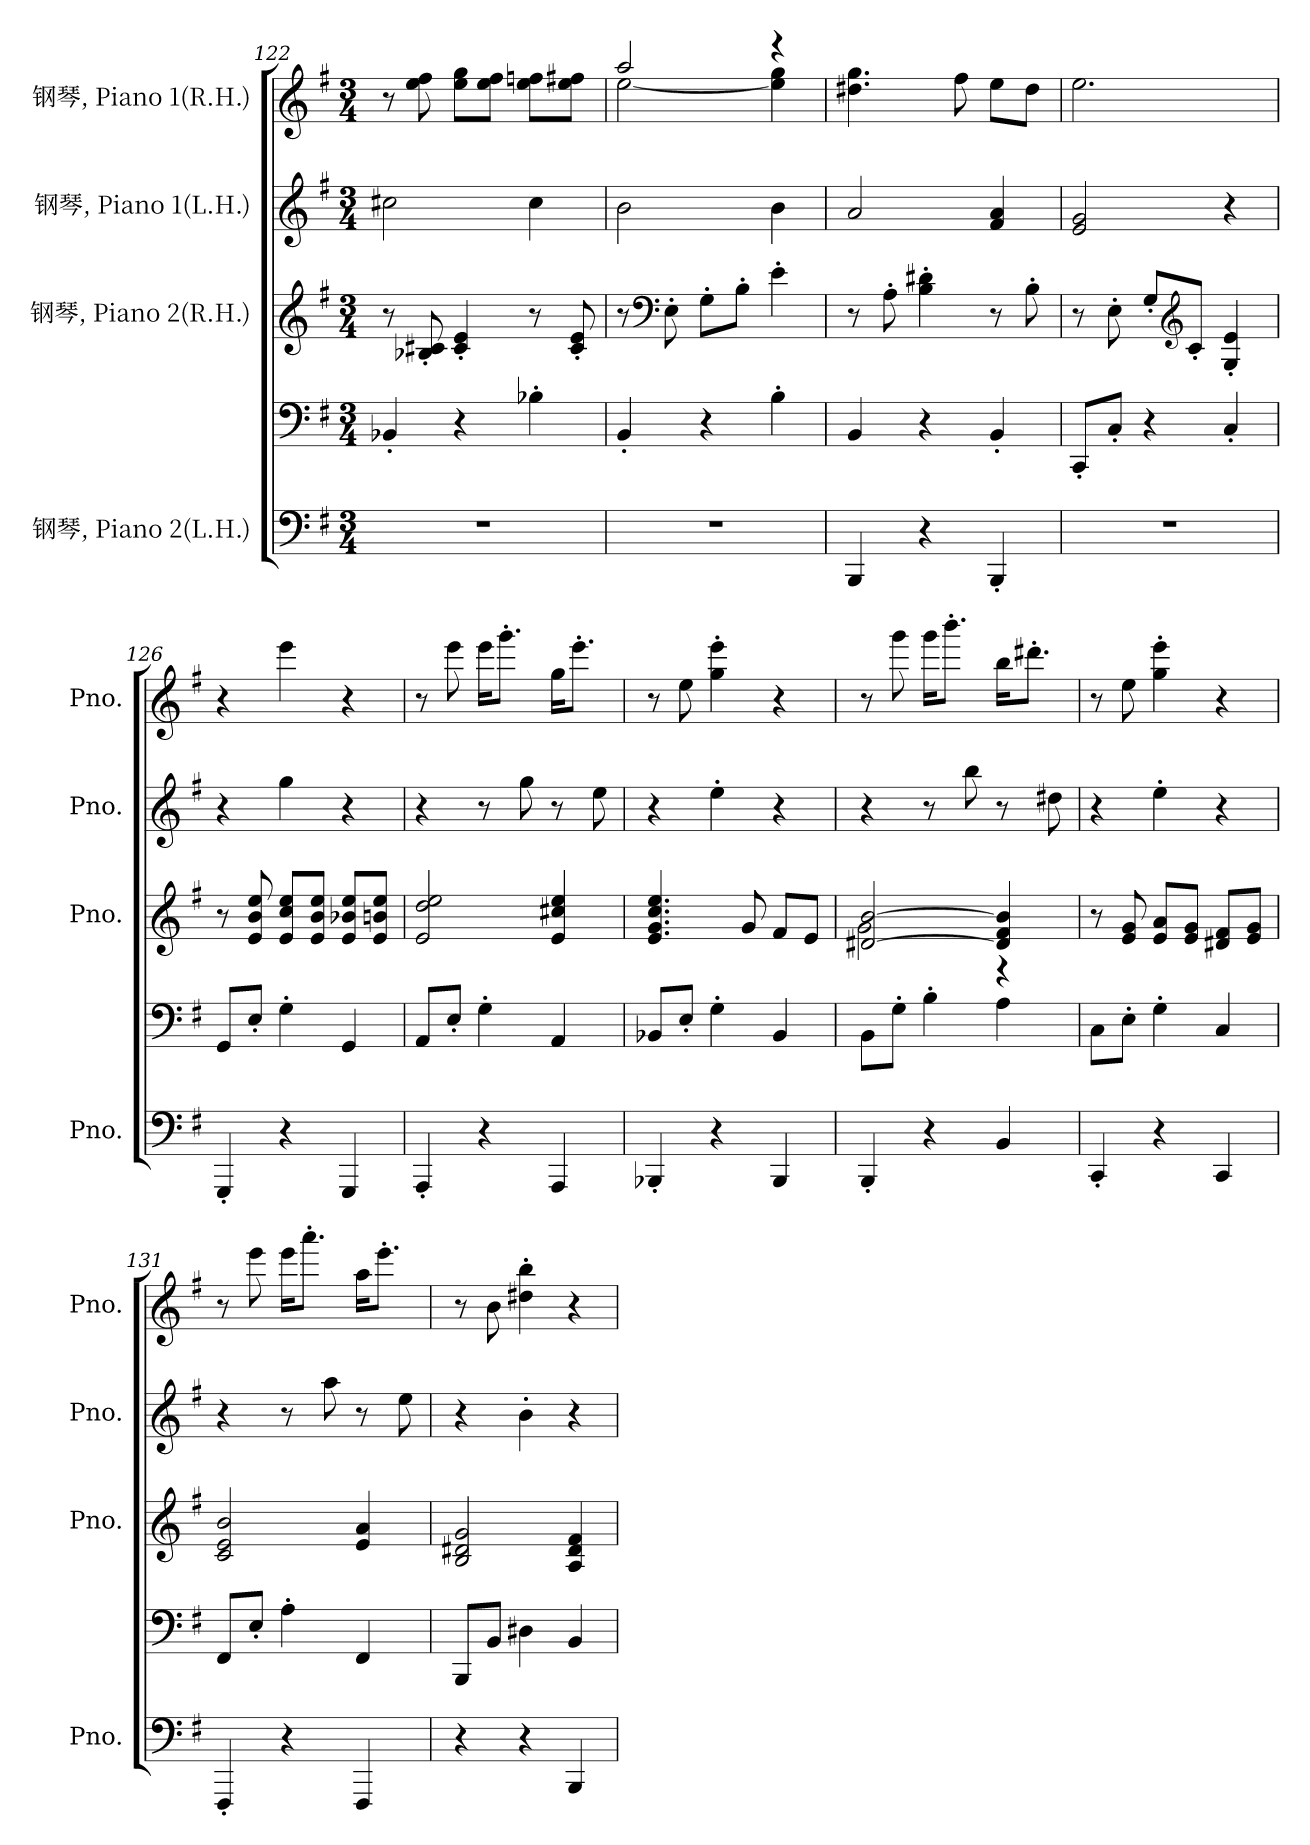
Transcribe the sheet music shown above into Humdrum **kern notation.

**kern	**kern	**kern	**kern	**kern
*part4	*part4	*part3	*part2	*part1
*staff5	*staff4	*staff3	*staff2	*staff1
*I"钢琴, Piano 2(L.H.)	*	*I"钢琴, Piano 2(R.H.)	*I"钢琴, Piano 1(L.H.)	*I"钢琴, Piano 1(R.H.)
*I'Pno.	*	*I'Pno.	*I'Pno.	*I'Pno.
*clefF4	*clefF4	*clefG2	*clefG2	*clefG2
*k[f#]	*k[f#]	*k[f#]	*k[f#]	*k[f#]
*M3/4	*M3/4	*M3/4	*M3/4	*M3/4
*MM84	*MM84	*MM84	*MM84	*MM84
=122	=122	=122	=122	=122
2.r	4BB-X'/	8r	2cc#X\	8r
*	*	*	*	*MM79
.	.	8B-X/' 8c#X/'	.	8ee\ 8ff#\
*	*	*	*	*MM102
.	4r	4c#/' 4e/'	.	8ee\ 8gg\L
*	*	*	*	*MM108
.	.	.	.	8ee\ 8ff#\J
*	*	*	*	*MM114
.	4B-X'\	8r	4cc#\	8ee\ 8ffn\L
*	*	*	*	*MM95
.	.	8c#/' 8e/'	.	8ee\ 8ff#X\J
=123	=123	=123	=123	=123
*	*	*	*	*MM98
*	*	*	*	*^
2.r	4BB'/	8r	2b\	2aa/	[2ee\
*	*	*clefF4	*	*	*
.	.	8E'\	.	.	.
.	4r	8G'\L	.	.	.
.	.	8B'\J	.	.	.
*	*	*	*	*MM98	*
.	4B'\	4e'\	4b\	4r	4ee\] 4gg\
*	*	*	*	*v	*v
=124	=124	=124	=124	=124
*	*	*	*	*MM92
4BBB/	4BB/	8r	2a/	4.dd#X\ 4.gg\
.	.	8A'\	.	.
4r	4r	4B\' 4d#X\'	.	.
*	*	*	*	*MM92
.	.	.	.	8ff#\
*	*	*	*	*MM95
4BBB'/	4BB'/	8r	4f#/ 4a/	8ee\L
*	*	*	*	*MM86
.	.	8B'\	.	8dd#\J
!!LO:LB:g=z
=125	=125	=125	=125	=125
*	*	*	*	*MM82
2.r	8CC'/L	8r	2e/ 2g/	2.ee\
.	8C'/J	8E'\	.	.
.	4r	8G'/L	.	.
*	*	*clefG2	*	*
.	.	8c'/J	.	.
.	4C'/	4G/' 4e/'	4r	.
=126	=126	=126	=126	=126
*	*	*	*	*MM84
4GGG'/	8GG/L	8r	4r	4r
.	8E'/J	8e/ 8b/ 8ee/	.	.
*	*	*	*	*MM95
4r	4G'\	8e/ 8cc/ 8ee/L	4gg\	4eee\
.	.	8e/ 8b/ 8ee/J	.	.
*	*	*	*	*MM108
4GGG/	4GG/	8e/ 8b-X/ 8ee/L	4r	4r
.	.	8e/ 8bn/ 8ee/J	.	.
=127	=127	=127	=127	=127
*	*	*	*	*MM95
4AAA'/	8AA/L	2e/ 2dd/ 2ee/	4r	8r
*	*	*	*	*MM102
.	8E'/J	.	.	8eee\
*	*	*	*	*MM105
4r	4G'\	.	8r	16eee\KL
.	.	.	.	8.ggg'\J
.	.	.	8gg\	.
*	*	*	*	*MM102
4AAA/	4AA/	4e/ 4cc#X/ 4ee/	8r	16gg\KL
.	.	.	.	8.eee'\J
.	.	.	8ee\	.
=128	=128	=128	=128	=128
*	*	*	*	*MM92
4BBB-X'/	8BB-X/L	4.e/ 4.g/ 4.cc/ 4.ee/	4r	8r
*	*	*	*	*MM102
.	8E'/J	.	.	8ee\
*	*	*	*	*MM108
4r	4G'\	.	4ee'\	4gg\' 4eee\'
.	.	8g/	.	.
*	*	*	*	*MM102
4BBB-/	4BB-/	8f#/L	4r	4r
.	.	8e/J	.	.
=129	=129	=129	=129	=129
*	*	*	*	*MM87
*	*	*^	*	*
4BBB'/	8BB\L	[2d#X/ [2b/	2g\	4r	8r
*	*	*	*	*	*MM98
.	8G'\J	.	.	.	8ggg\
*	*	*	*	*	*MM108
4r	4B'\	.	.	8r	16ggg\KL
.	.	.	.	.	8.bbb'\J
.	.	.	.	8bb\	.
*	*	*	*	*	*MM97
4BB/	4A\	4d#/] 4f#/ 4b/]	4r	8r	16bb\KL
.	.	.	.	.	8.ddd#X'\J
.	.	.	.	8dd#X\	.
*	*	*v	*v	*	*
!!LO:PB:g=z
=130	=130	=130	=130	=130
*	*	*	*	*MM82
4CC'/	8C\L	8r	4r	8r
*	*	*	*	*MM76
.	8E'\J	8e/ 8g/	.	8ee\
*	*	*	*	*MM92
4r	4G'\	8e/ 8a/L	4ee'\	4gg\' 4eee\'
.	.	8e/ 8g/J	.	.
*	*	*	*	*MM105
4CC/	4C/	8d#X/ 8f#/L	4r	4r
.	.	8e/ 8g/J	.	.
=131	=131	=131	=131	=131
*	*	*	*	*MM71
4FFF#'/	8FF#/L	2c/ 2e/ 2b/	4r	8r
*	*	*	*	*MM102
.	8E'/J	.	.	8eee\
*	*	*	*	*MM98
4r	4A'\	.	8r	16eee\KL
.	.	.	.	8.aaa'\J
.	.	.	8aa\	.
*	*	*	*	*MM102
4FFF#/	4FF#/	4e/ 4a/	8r	16aa\KL
.	.	.	.	8.eee'\J
.	.	.	8ee\	.
=132	=132	=132	=132	=132
*	*	*	*	*MM95
4r	8BBB/L	2B/ 2d#X/ 2g/	4r	8r
*	*	*	*	*MM102
.	8BB/J	.	.	8b\
*	*	*	*	*MM98
4r	4D#X\	.	4b'\	4dd#X\' 4bb\'
*	*	*	*	*MM95
4BBB/	4BB/	4A/ 4d#/ 4f#/	4r	4r
=	=	=	=	=
*-	*-	*-	*-	*-
